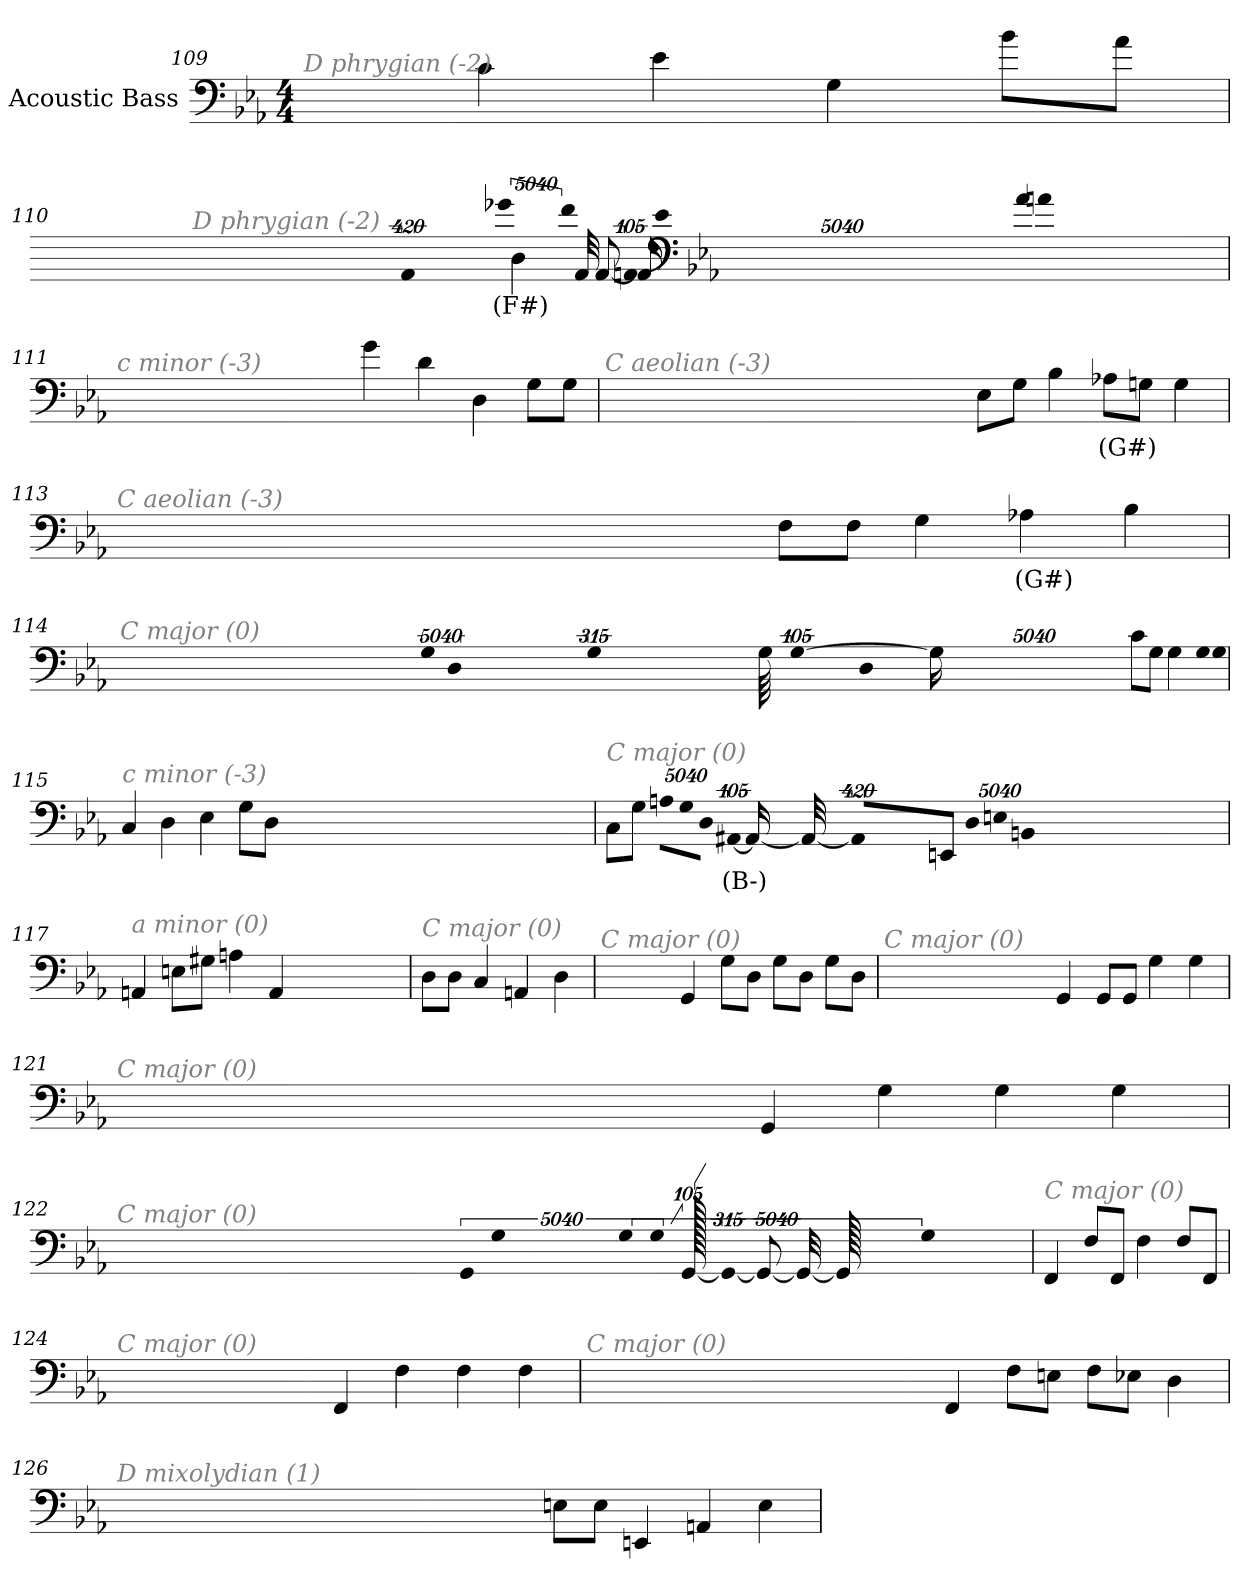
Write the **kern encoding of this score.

**kern	**text
*part1	*part1
*staff1	*staff1
*I"Acoustic Bass	*
*clefF4	*
*ITrd7c12	*
*k[b-e-a-]	*
*E-:	*
*M4/4	*
=109	=109
!LO:TX:i:color=#808080:t=D phrygian (-2)	!
4C	.
4E-	.
4GG	.
8B-L	.
8A-J	.
=110	=110
!LO:TX:i:color=#808080:t=D phrygian (-2)	!
!LO:N:vis=8	!
40320%3347A-L	.
!LO:N:vis=8	!
40320%3347An	.
!LO:N:vis=8	!
40320%3347E-J	.
!LO:N:vis=1024	!
[13440%13AAAn	.
8AAA_	.
16AAA_	.
32AAA_	.
!LO:N:vis=1024%31	!
13440%407AAA]	.
4DD	.
!LO:N:vis=8	!
40320%3347F	.
!LO:N:vis=4	!
20160%3347G-Xi	(F#)
=111	=111
!LO:TX:i:color=#808080:t=c minor (-3)	!
4G	.
4D	.
4DD	.
8GGL	.
8GGJ	.
=112	=112
!LO:TX:i:color=#808080:t=C aeolian (-3)	!
8EE-L	.
8GGJ	.
4BB-	.
8AA-XiL	(G#)
8GGnJ	.
4GG	.
=113	=113
!LO:TX:i:color=#808080:t=C aeolian (-3)	!
8FFL	.
8FFJ	.
4GG	.
4AA-Xi	(G#)
4BB-	.
=114	=114
!LO:TX:i:color=#808080:t=C major (0)	!
8CL	.
8GGJ	.
4GG	.
!LO:N:vis=8	!
40320%3347GGL	.
!LO:N:vis=8	!
40320%3347GG	.
!LO:N:vis=8	!
40320%3347DDJ	.
!LO:N:vis=1024	!
[13440%13GGL	.
16GGL_	.
64GGL_	.
!LO:N:vis=256	!
20160%79GGL]	.
!LO:N:vis=8	!
40320%3347GG	.
!LO:N:vis=8	!
40320%3347DDJ	.
=115	=115
!LO:TX:i:color=#808080:t=c minor (-3)	!
4CC	.
4DD	.
4EE-	.
8GGL	.
8DDJ	.
=116	=116
!LO:TX:i:color=#808080:t=C major (0)	!
8CCL	.
8GGJ	.
!LO:N:vis=8	!
40320%3347AAnL	.
!LO:N:vis=8	!
40320%3347GG	.
!LO:N:vis=8	!
40320%3347DDJ	.
!LO:N:vis=1024	!
[13440%13AAA#XiL	(B-)
16AAA#iL_	.
32AAA#iL_	.
!LO:N:vis=1024%31	!
13440%407AAA#iL]	.
8EEEnJ	.
!LO:N:vis=8	!
40320%3347DDL	.
!LO:N:vis=8	!
40320%3347EEn	.
!LO:N:vis=8	!
40320%3347BBBnJ	.
=117	=117
!LO:TX:i:color=#808080:t=a minor (0)	!
4AAAn	.
8EEnL	.
8GG#XJ	.
4AAn	.
4AAA	.
=118	=118
!LO:TX:i:color=#808080:t=C major (0)	!
8DDL	.
8DDJ	.
4CC	.
4AAAn	.
4DD	.
=119	=119
!LO:TX:i:color=#808080:t=C major (0)	!
4GGG	.
8GGL	.
8DDJ	.
8GGL	.
8DDJ	.
8GGL	.
8DDJ	.
=120	=120
!LO:TX:i:color=#808080:t=C major (0)	!
4GGG	.
8GGGL	.
8GGGJ	.
4GG	.
4GG	.
=121	=121
!LO:TX:i:color=#808080:t=C major (0)	!
4GGG	.
4GG	.
4GG	.
4GG	.
=122	=122
!LO:TX:i:color=#808080:t=C major (0)	!
!LO:N:vis=4	!
20160%3347GGG	.
!LO:N:vis=4	!
20160%3347GG	.
!LO:N:vis=4	!
20160%3347GG	.
[6720%13GGG	.
40320GGG_	.
8GGG_	.
32GGG_	.
128GGG]	.
!LO:N:vis=4	!
20160%3347GG	.
!LO:N:vis=4	!
20160%3347GG	.
=123	=123
!LO:TX:i:color=#808080:t=C major (0)	!
4FFF	.
8FFL	.
8FFFJ	.
4FF	.
8FFL	.
8FFFJ	.
=124	=124
!LO:TX:i:color=#808080:t=C major (0)	!
4FFF	.
4FF	.
4FF	.
4FF	.
=125	=125
!LO:TX:i:color=#808080:t=C major (0)	!
4FFF	.
8FFL	.
8EEnJ	.
8FFL	.
8EE-XJ	.
4DD	.
=126	=126
!LO:TX:i:color=#808080:t=D mixolydian (1)	!
8EEnL	.
8EEJ	.
4EEEn	.
4AAAn	.
4EE	.
=	=
*-	*-
